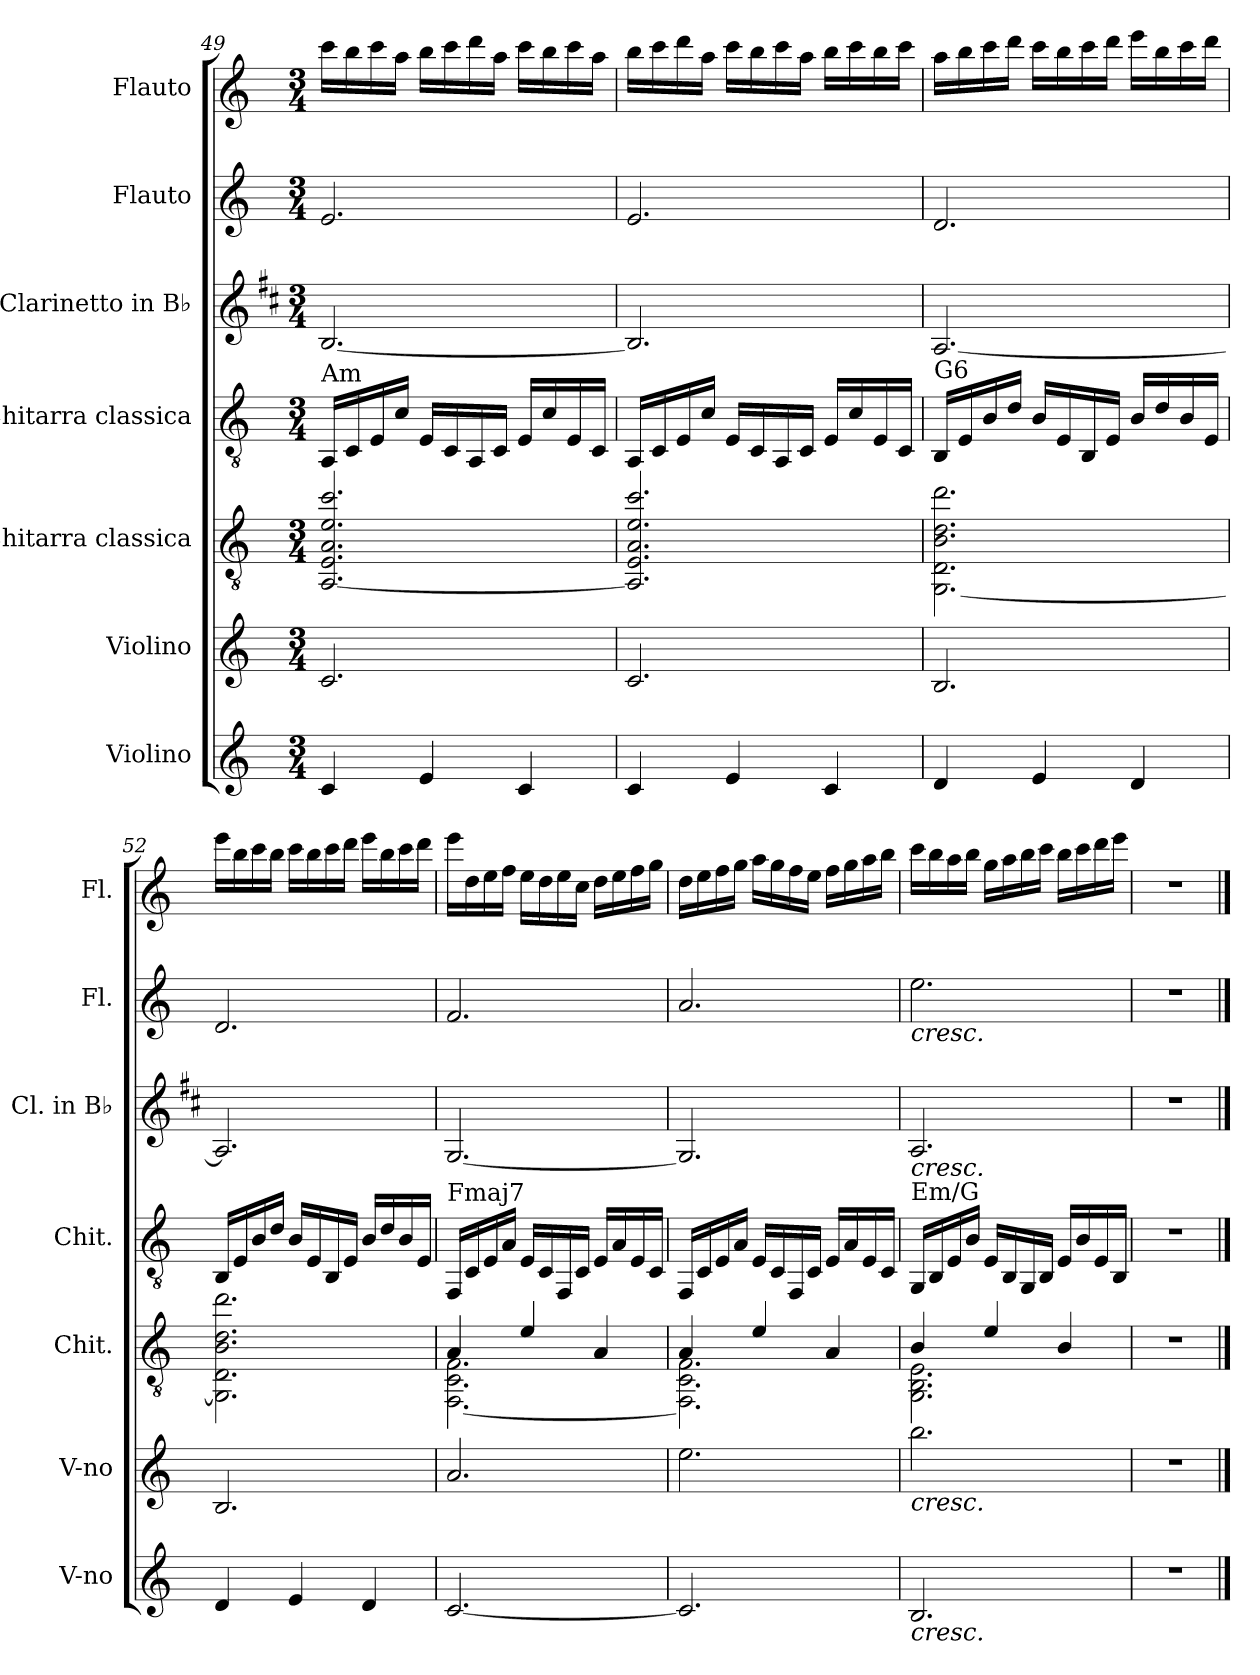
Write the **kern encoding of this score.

**kern	**kern	**kern	**kern	**kern	**kern	**kern
*part7	*part6	*part5	*part4	*part3	*part2	*part1
*staff7	*staff6	*staff5	*staff4	*staff3	*staff2	*staff1
*I"Violino	*I"Violino	*I"Chitarra classica	*I"Chitarra classica	*I"Clarinetto in B♭	*I"Flauto	*I"Flauto
*I'V-no	*I'V-no	*I'Chit.	*I'Chit.	*I'Cl. in B♭	*I'Fl.	*I'Fl.
!!LO:PB:g=z
*clefG2	*clefG2	*clefGv2	*clefGv2	*clefG2	*clefG2	*clefG2
*	*	*	*	*ITrd1c2	*	*
*k[]	*k[]	*k[]	*k[]	*k[]	*k[]	*k[]
*M3/4	*M3/4	*M3/4	*M3/4	*M3/4	*M3/4	*M3/4
=49	=49	=49	=49	=49	=49	=49
!	!	!	!LO:TX:a:t=Am	!	!	!
4c/	2.c/	[2.AA/ 2.E/ 2.A/ 2.e/ 2.cc/	16AA/LL	[2.A/	2.e/	16ccc\LL
.	.	.	16C/	.	.	16bb\
.	.	.	16E/	.	.	16ccc\
.	.	.	16c/JJ	.	.	16aa\JJ
4e/	.	.	16E/LL	.	.	16bb\LL
.	.	.	16C/	.	.	16ccc\
.	.	.	16AA/	.	.	16ddd\
.	.	.	16C/JJ	.	.	16aa\JJ
4c/	.	.	16E/LL	.	.	16ccc\LL
.	.	.	16c/	.	.	16bb\
.	.	.	16E/	.	.	16ccc\
.	.	.	16C/JJ	.	.	16aa\JJ
=50	=50	=50	=50	=50	=50	=50
4c/	2.c/	2.AA/] 2.E/ 2.A/ 2.e/ 2.cc/	16AA/LL	2.A/]	2.e/	16bb\LL
.	.	.	16C/	.	.	16ccc\
.	.	.	16E/	.	.	16ddd\
.	.	.	16c/JJ	.	.	16aa\JJ
4e/	.	.	16E/LL	.	.	16ccc\LL
.	.	.	16C/	.	.	16bb\
.	.	.	16AA/	.	.	16ccc\
.	.	.	16C/JJ	.	.	16aa\JJ
4c/	.	.	16E/LL	.	.	16bb\LL
.	.	.	16c/	.	.	16ccc\
.	.	.	16E/	.	.	16bb\
.	.	.	16C/JJ	.	.	16ccc\JJ
!!LO:PB:g=z
=51	=51	=51	=51	=51	=51	=51
!	!	!	!LO:TX:a:t=G6	!	!	!
4d/	2.B/	[2.GG\ 2.D\ 2.B\ 2.d\ 2.dd\	16BB/LL	[2.G/	2.d/	16aa\LL
.	.	.	16E/	.	.	16bb\
.	.	.	16B/	.	.	16ccc\
.	.	.	16d/JJ	.	.	16ddd\JJ
4e/	.	.	16B/LL	.	.	16ccc\LL
.	.	.	16E/	.	.	16bb\
.	.	.	16BB/	.	.	16ccc\
.	.	.	16E/JJ	.	.	16ddd\JJ
4d/	.	.	16B/LL	.	.	16eee\LL
.	.	.	16d/	.	.	16bb\
.	.	.	16B/	.	.	16ccc\
.	.	.	16E/JJ	.	.	16ddd\JJ
=52	=52	=52	=52	=52	=52	=52
4d/	2.B/	2.GG\] 2.D\ 2.B\ 2.d\ 2.dd\	16BB/LL	2.G/]	2.d/	16eee\LL
.	.	.	16E/	.	.	16bb\
.	.	.	16B/	.	.	16ccc\
.	.	.	16d/JJ	.	.	16bb\JJ
4e/	.	.	16B/LL	.	.	16ccc\LL
.	.	.	16E/	.	.	16bb\
.	.	.	16BB/	.	.	16ccc\
.	.	.	16E/JJ	.	.	16ddd\JJ
4d/	.	.	16B/LL	.	.	16eee\LL
.	.	.	16d/	.	.	16bb\
.	.	.	16B/	.	.	16ccc\
.	.	.	16E/JJ	.	.	16ddd\JJ
!!LO:PB:g=z
=53	=53	=53	=53	=53	=53	=53
*	*	*^	*	*	*	*
!	!	!	!	!LO:TX:a:t=Fmaj7	!	!	!
[2.c/	2.a/	4A/	[2.FF\ 2.C\ 2.F\	16FF/LL	[2.F/	2.f/	16eee\LL
.	.	.	.	16C/	.	.	16dd\
.	.	.	.	16E/	.	.	16ee\
.	.	.	.	16A/JJ	.	.	16ff\JJ
.	.	4e/	.	16E/LL	.	.	16ee\LL
.	.	.	.	16C/	.	.	16dd\
.	.	.	.	16FF/	.	.	16ee\
.	.	.	.	16C/JJ	.	.	16cc\JJ
.	.	4A/	.	16E/LL	.	.	16dd\LL
.	.	.	.	16A/	.	.	16ee\
.	.	.	.	16E/	.	.	16ff\
.	.	.	.	16C/JJ	.	.	16gg\JJ
=54	=54	=54	=54	=54	=54	=54	=54
2.c/]	2.ee\	4A/	2.FF\] 2.C\ 2.F\	16FF/LL	2.F/]	2.a/	16dd\LL
.	.	.	.	16C/	.	.	16ee\
.	.	.	.	16E/	.	.	16ff\
.	.	.	.	16A/JJ	.	.	16gg\JJ
.	.	4e/	.	16E/LL	.	.	16aa\LL
.	.	.	.	16C/	.	.	16gg\
.	.	.	.	16FF/	.	.	16ff\
.	.	.	.	16C/JJ	.	.	16ee\JJ
.	.	4A/	.	16E/LL	.	.	16ff\LL
.	.	.	.	16A/	.	.	16gg\
.	.	.	.	16E/	.	.	16aa\
.	.	.	.	16C/JJ	.	.	16bb\JJ
=55	=55	=55	=55	=55	=55	=55	=55
!	!	!	!	!	!	!LO:TX:b:i:t=cresc.	!
!	!	!	!	!	!LO:TX:b:i:t=cresc.	!	!
!	!	!	!	!LO:TX:a:t=Em/G	!	!	!
!	!LO:TX:b:i:t=cresc.	!	!	!	!	!	!
!LO:TX:b:i:t=cresc.	!	!	!	!	!	!	!
2.B/	2.bb\	4B/	2.GG\ 2.BB\ 2.E\	16GG/LL	2.G/	2.ee\	16ccc\LL
.	.	.	.	16BB/	.	.	16bb\
.	.	.	.	16E/	.	.	16aa\
.	.	.	.	16B/JJ	.	.	16bb\JJ
.	.	4e/	.	16E/LL	.	.	16gg\LL
.	.	.	.	16BB/	.	.	16aa\
.	.	.	.	16GG/	.	.	16bb\
.	.	.	.	16BB/JJ	.	.	16ccc\JJ
.	.	4B/	.	16E/LL	.	.	16bb\LL
.	.	.	.	16B/	.	.	16ccc\
.	.	.	.	16E/	.	.	16ddd\
.	.	.	.	16BB/JJ	.	.	16eee\JJ
*	*	*v	*v	*	*	*	*
!!LO:PB:g=z
=56	=56	=56	=56	=56	=56	=56
2.r	2.r	2.r	2.r	2.r	2.r	2.r
==	==	==	==	==	==	==
*-	*-	*-	*-	*-	*-	*-
